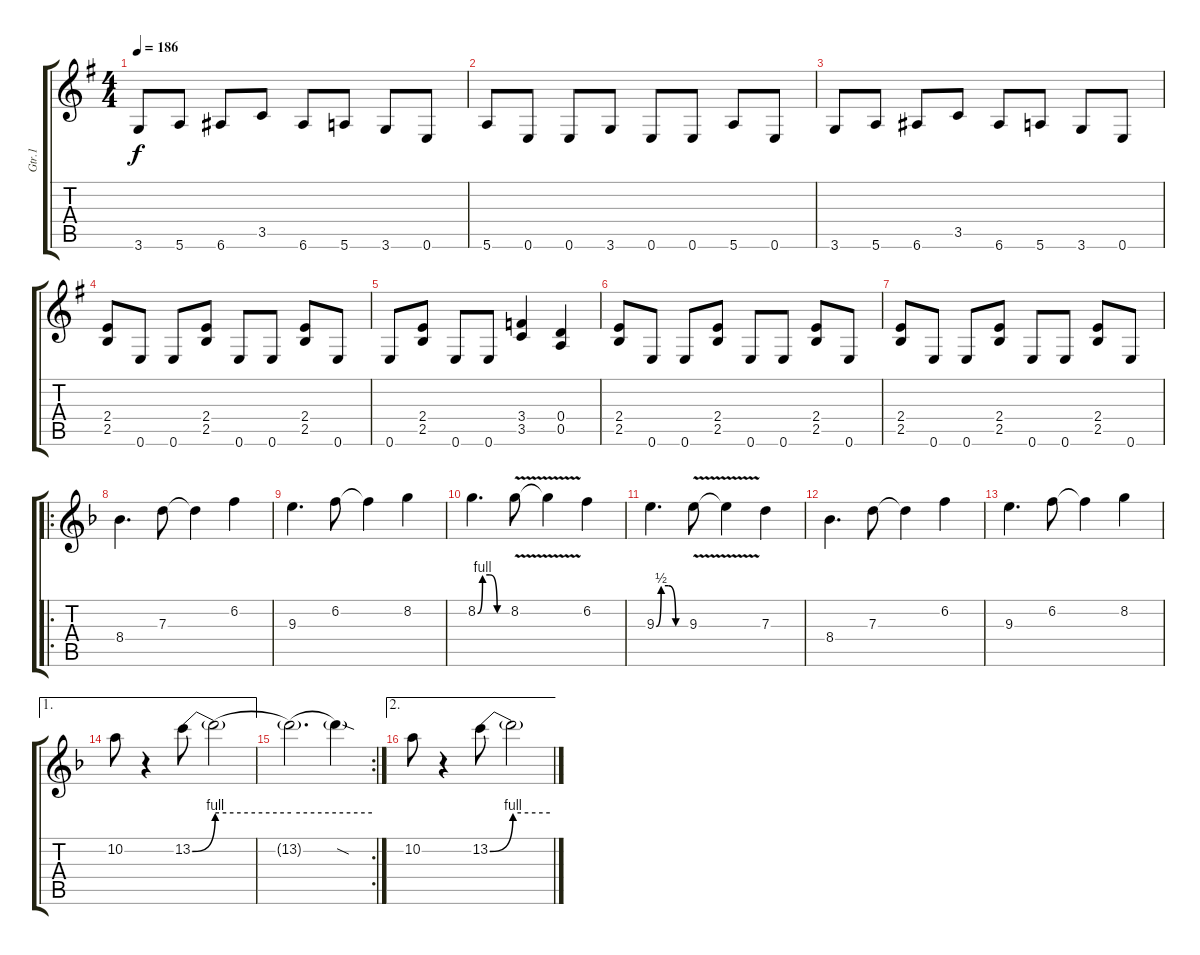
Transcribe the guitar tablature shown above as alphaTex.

\track ("Gtr.1" "Gtr.1") {instrument distortionguitar}
\staff {score tabs}
\tuning (E4 B3 G3 D3 A2 E2) {hide}
\ts (4 4)
\tempo 186
\clef g2
\ks g
3.6.8{dy f} 5.6.8 6.6.8 3.5.8 6.6.8 5.6.8 3.6.8 0.6.8 |
5.6.8 0.6.8 0.6.8 3.6.8 0.6.8 0.6.8 5.6.8 0.6.8 |
3.6.8 5.6.8 6.6.8 3.5.8 6.6.8 5.6.8 3.6.8 0.6.8 |
(2.4 2.5).8 0.6.8 0.6.8 (2.4 2.5).8 0.6.8 0.6.8 (2.4 2.5).8 0.6.8 |
0.6.8 (2.4 2.5).8 0.6.8 0.6.8 (3.4 3.5).4 (0.4 0.5).4 |
(2.4 2.5).8 0.6.8 0.6.8 (2.4 2.5).8 0.6.8 0.6.8 (2.4 2.5).8 0.6.8 |
(2.4 2.5).8 0.6.8 0.6.8 (2.4 2.5).8 0.6.8 0.6.8 (2.4 2.5).8 0.6.8 |
\ro
\ks f
8.4.4{d} 7.3.8 7.3{t}.4 6.2.4 |
9.3.4{d} 6.2.8 6.2{t}.4 8.2.4 |
8.2{be (custom 0 0 10 4 25 4 40 0 60 0)}.4{d} 8.2{v}.8 8.2{v t}.4 6.2.4 |
9.3{be (custom 0 0 10 2 25 2 40 0 60 0)}.4{d} 9.3{v}.8 9.3{v t}.4 7.3.4 |
8.4.4{d} 7.3.8 7.3{t}.4 6.2.4 |
9.3.4{d} 6.2.8 6.2{t}.4 8.2.4 |
\ae 1
10.2.8 r.4 13.2{be (bend 0 0 60 4)}.8 13.2{be (hold 0 4 60 4) t}.2 |
\rc 2
13.2{be (hold 0 4 60 4) t}.2{d} 13.2{sod t}.4 |
\ae 2
10.2.8 r.4 13.2{be (bend 0 0 60 4)}.8 13.2{be (hold 0 4 60 4) t}.2
